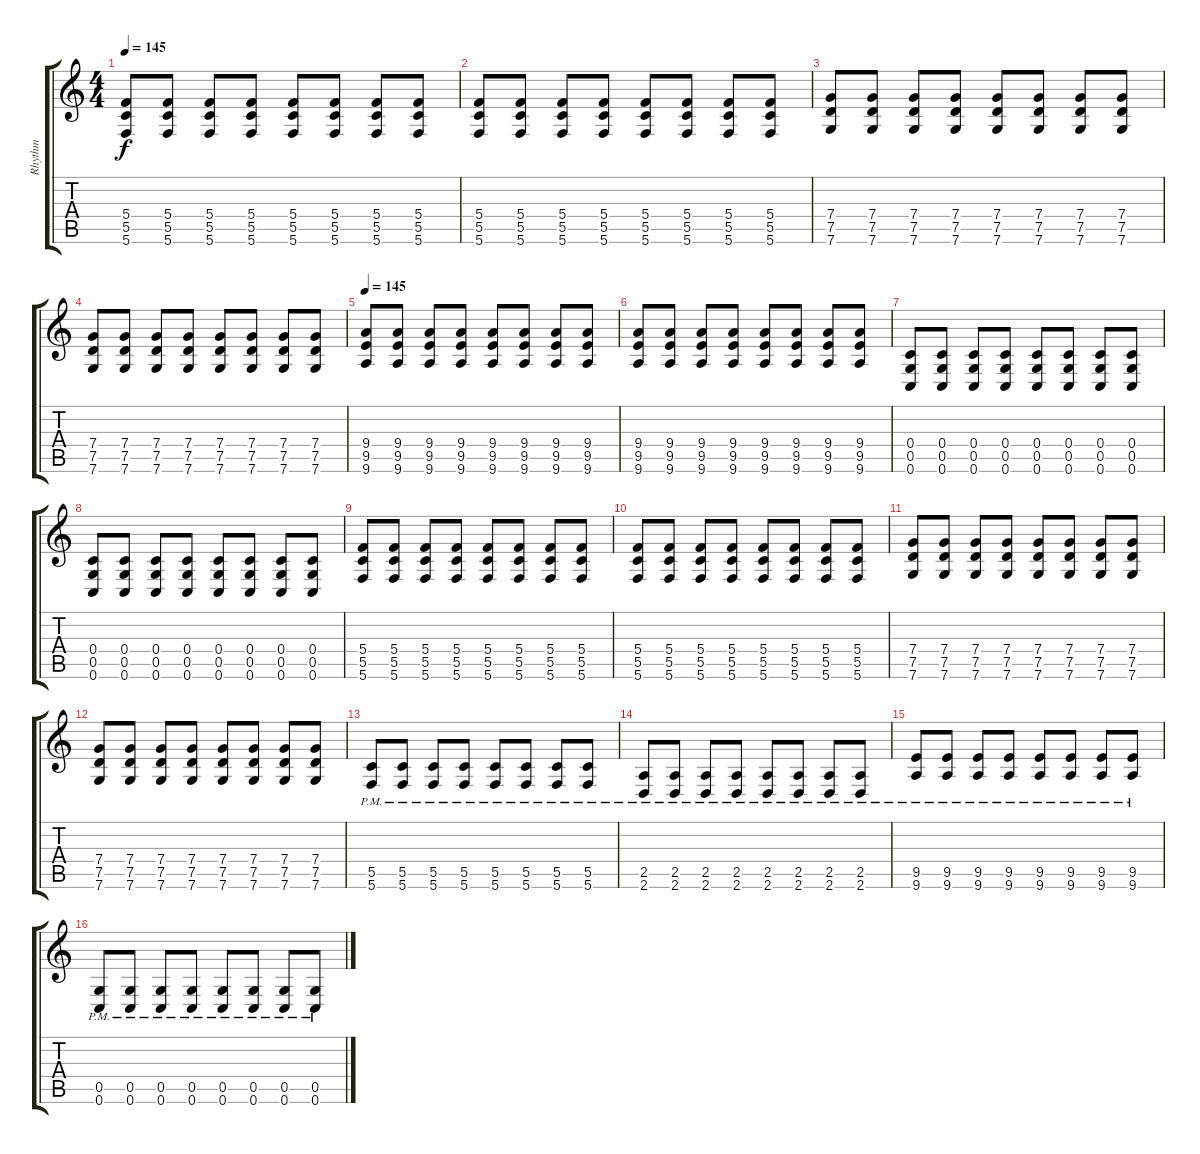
\track ("Rhythm" "Rhythm") {instrument distortionguitar}
\staff {score tabs}
\tuning (D4 A3 F3 C3 G2 C2) {hide}
\ts (4 4)
\tempo 145
\clef g2
\ks c
(5.4 5.5 5.6).8{dy f} (5.4 5.5 5.6).8 (5.4 5.5 5.6).8 (5.4 5.5 5.6).8 (5.4 5.5 5.6).8 (5.4 5.5 5.6).8 (5.4 5.5 5.6).8 (5.4 5.5 5.6).8 |
(5.4 5.5 5.6).8 (5.4 5.5 5.6).8 (5.4 5.5 5.6).8 (5.4 5.5 5.6).8 (5.4 5.5 5.6).8 (5.4 5.5 5.6).8 (5.4 5.5 5.6).8 (5.4 5.5 5.6).8 |
(7.4 7.5 7.6).8 (7.4 7.5 7.6).8 (7.4 7.5 7.6).8 (7.4 7.5 7.6).8 (7.4 7.5 7.6).8 (7.4 7.5 7.6).8 (7.4 7.5 7.6).8 (7.4 7.5 7.6).8 |
(7.4 7.5 7.6).8 (7.4 7.5 7.6).8 (7.4 7.5 7.6).8 (7.4 7.5 7.6).8 (7.4 7.5 7.6).8 (7.4 7.5 7.6).8 (7.4 7.5 7.6).8 (7.4 7.5 7.6).8 |
\tempo 145
(9.4 9.5 9.6).8 (9.4 9.5 9.6).8 (9.4 9.5 9.6).8 (9.4 9.5 9.6).8 (9.4 9.5 9.6).8 (9.4 9.5 9.6).8 (9.4 9.5 9.6).8 (9.4 9.5 9.6).8 |
(9.4 9.5 9.6).8 (9.4 9.5 9.6).8 (9.4 9.5 9.6).8 (9.4 9.5 9.6).8 (9.4 9.5 9.6).8 (9.4 9.5 9.6).8 (9.4 9.5 9.6).8 (9.4 9.5 9.6).8 |
(0.4 0.5 0.6).8 (0.4 0.5 0.6).8 (0.4 0.5 0.6).8 (0.4 0.5 0.6).8 (0.4 0.5 0.6).8 (0.4 0.5 0.6).8 (0.4 0.5 0.6).8 (0.4 0.5 0.6).8 |
(0.4 0.5 0.6).8 (0.4 0.5 0.6).8 (0.4 0.5 0.6).8 (0.4 0.5 0.6).8 (0.4 0.5 0.6).8 (0.4 0.5 0.6).8 (0.4 0.5 0.6).8 (0.4 0.5 0.6).8 |
(5.4 5.5 5.6).8 (5.4 5.5 5.6).8 (5.4 5.5 5.6).8 (5.4 5.5 5.6).8 (5.4 5.5 5.6).8 (5.4 5.5 5.6).8 (5.4 5.5 5.6).8 (5.4 5.5 5.6).8 |
(5.4 5.5 5.6).8 (5.4 5.5 5.6).8 (5.4 5.5 5.6).8 (5.4 5.5 5.6).8 (5.4 5.5 5.6).8 (5.4 5.5 5.6).8 (5.4 5.5 5.6).8 (5.4 5.5 5.6).8 |
(7.4 7.5 7.6).8 (7.4 7.5 7.6).8 (7.4 7.5 7.6).8 (7.4 7.5 7.6).8 (7.4 7.5 7.6).8 (7.4 7.5 7.6).8 (7.4 7.5 7.6).8 (7.4 7.5 7.6).8 |
(7.4 7.5 7.6).8 (7.4 7.5 7.6).8 (7.4 7.5 7.6).8 (7.4 7.5 7.6).8 (7.4 7.5 7.6).8 (7.4 7.5 7.6).8 (7.4 7.5 7.6).8 (7.4 7.5 7.6).8 |
(5.5{pm} 5.6{pm}).8 (5.5{pm} 5.6{pm}).8 (5.5{pm} 5.6{pm}).8 (5.5{pm} 5.6{pm}).8 (5.5{pm} 5.6{pm}).8 (5.5{pm} 5.6{pm}).8 (5.5{pm} 5.6{pm}).8 (5.5{pm} 5.6{pm}).8 |
(2.5{pm} 2.6{pm}).8 (2.5{pm} 2.6{pm}).8 (2.5{pm} 2.6{pm}).8 (2.5{pm} 2.6{pm}).8 (2.5{pm} 2.6{pm}).8 (2.5{pm} 2.6{pm}).8 (2.5{pm} 2.6{pm}).8 (2.5{pm} 2.6{pm}).8 |
(9.5{pm} 9.6{pm}).8 (9.5{pm} 9.6{pm}).8 (9.5{pm} 9.6{pm}).8 (9.5{pm} 9.6{pm}).8 (9.5{pm} 9.6{pm}).8 (9.5{pm} 9.6{pm}).8 (9.5{pm} 9.6{pm}).8 (9.5{pm} 9.6{pm}).8 |
(0.5{pm} 0.6{pm}).8 (0.5{pm} 0.6{pm}).8 (0.5{pm} 0.6{pm}).8 (0.5{pm} 0.6{pm}).8 (0.5{pm} 0.6{pm}).8 (0.5{pm} 0.6{pm}).8 (0.5{pm} 0.6{pm}).8 (0.5{pm} 0.6{pm}).8
